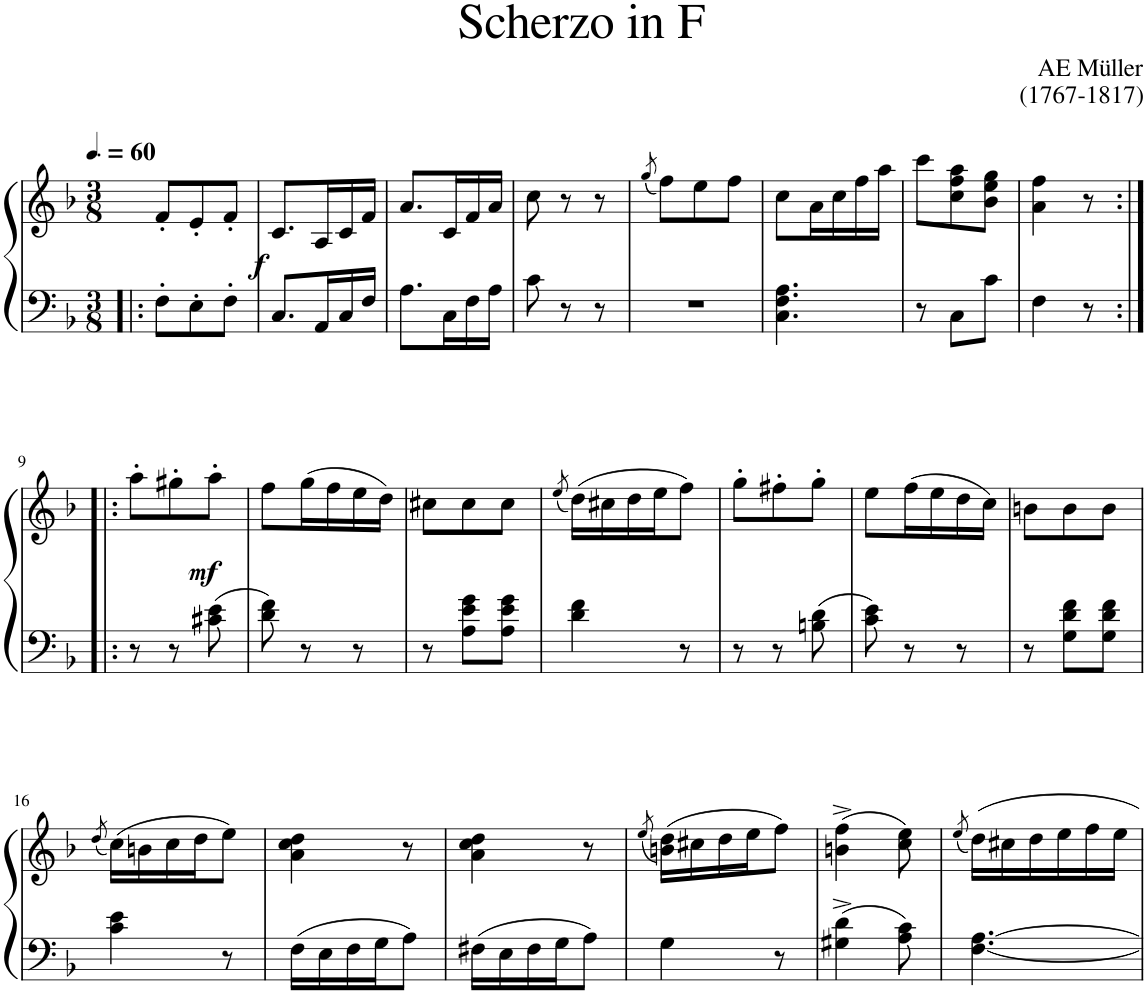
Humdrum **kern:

**kern	**kern	**dynam
*part1	*part1	*part1
*staff2	*staff1	*staff1/2
*I"Piano	*	*
*I'Pno	*	*
*clefF4	*clefG2	*
*k[b-]	*k[b-]	*
*M3/8	*M3/8	*
*MM90	*MM90	*
=1!|:	=1!|:	=1!|:
!	!	!LO:DY:b
8F'\L	8f'/L	f
8E'\	8e'/	.
8F'\J	8f'/J	.
=2	=2	=2
8.C/L	8.c/L	.
16AA/L	16A/L	.
16C/	16c/	.
16F/JJ	16f/JJ	.
=3	=3	=3
8.A\L	8.a/L	.
16C\L	16c/L	.
16F\	16f/	.
16A\JJ	16a/JJ	.
=4	=4	=4
8c\	8cc\	.
8r	8r	.
8r	8r	.
=5	=5	=5
.	(8qgg/	.
4.r	8ff\L)	.
.	8ee\	.
.	8ff\J	.
=6	=6	=6
4.C\ 4.F\ 4.A\	8cc\L	.
.	16a\L	.
.	16cc\	.
.	16ff\	.
.	16aa\JJ	.
=7	=7	=7
8r	8ccc\L	.
8C\L	8cc\ 8ff\ 8aa\	.
8c\J	8b-\ 8ee\ 8gg\J	.
=8	=8	=8
4F\	4a\ 4ff\	.
8r	8r	.
!!LO:LB:g=z
=9:|!|:	=9:|!|:	=9:|!|:
!	!	!LO:DY:b
8r	8aa'\L	mf
8r	8gg#X'\	.
8c#X\ 8e\	8aa'\J	.
=10	=10	=10
8d\ 8f\	8ff\L	.
8r	(16gg\L	.
.	16ff\	.
8r	16ee\	.
.	16dd\JJ)	.
=11	=11	=11
8r	8cc#X\L	.
8A\ 8e\ 8g\L	8cc#\	.
8A\ 8e\ 8g\J	8cc#\J	.
=12	=12	=12
.	(8qee/	.
4d\ 4f\	(16dd\LL)	.
.	16cc#X\	.
.	16dd\	.
.	16ee\J	.
8r	8ff\J)	.
=13	=13	=13
8r	8gg'\L	.
8r	8ff#X'\	.
8Bn\ 8d\	8gg'\J	.
=14	=14	=14
8c\ 8e\	8ee\L	.
8r	(16ff\L	.
.	16ee\	.
8r	16dd\	.
.	16cc\JJ)	.
=15	=15	=15
8r	8bn\L	.
8G\ 8d\ 8f\L	8b\	.
8G\ 8d\ 8f\J	8b\J	.
!!LO:LB:g=z
=16	=16	=16
.	(8qdd/	.
4c\ 4e\	(16cc\LL)	.
.	16bn\	.
.	16cc\	.
.	16dd\J	.
8r	8ee\J)	.
=17	=17	=17
16F\LL	4a\ 4cc\ 4dd\	.
16E\	.	.
16F\	.	.
16G\J	.	.
8A\J	8r	.
=18	=18	=18
16F#X\LL	4a\ 4cc\ 4dd\	.
16E\	.	.
16F#\	.	.
16G\J	.	.
8A\J	8r	.
=19	=19	=19
.	(8qee/	.
4G\	(16bn\ 16dd\LL)	.
.	16cc#X\	.
.	16dd\	.
.	16ee\J	.
8r	8ff\J)	.
=20	=20	=20
4G#X\^ 4d\^	(4bn\^ 4ff\^	.
8A\ 8c\	8cc\ 8ee\)	.
=21	=21	=21
.	(8qee/	.
[4.F\ [4.A\	16dd\LL)	.
.	16cc#X\	.
.	16dd\	.
.	16ee\	.
.	16ff\	.
.	16ee\JJ	.
=	=	=
*-	*-	*-
